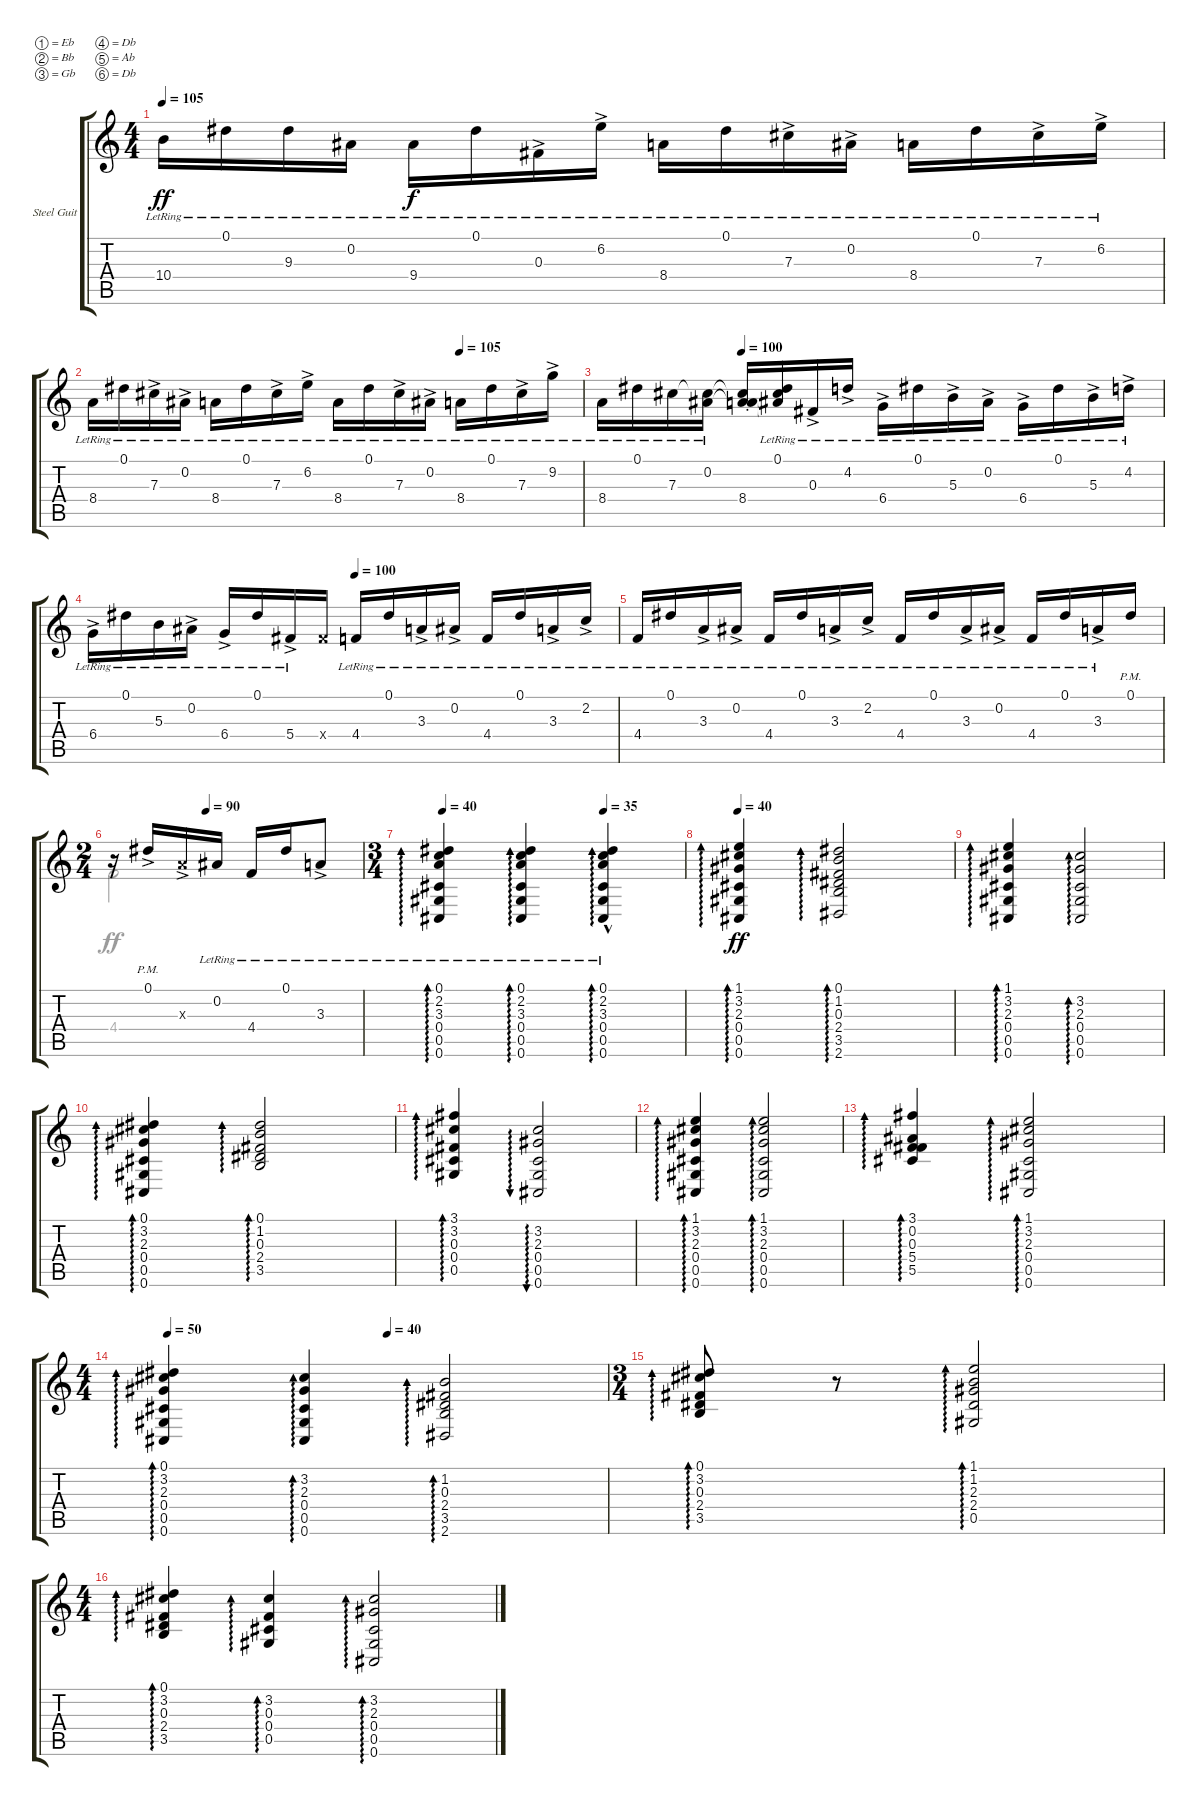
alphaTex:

\bracketExtendMode groupsimilarinstruments
\firstSystemTrackNameOrientation horizontal
\otherSystemsTrackNameOrientation horizontal
\track ("Steel Guitar" "Steel Guit") {instrument acousticguitarsteel}
\staff {score tabs}
\tuning (Eb4 Bb3 Gb3 Db3 Ab2 Db2)
\voice
\ts (4 4)
\tempo 105
\clef g2
\ks aminor
10.4{lr}.16{dy ff} 0.1{lr}.16 9.3{lr}.16 0.2{lr}.16 9.4{lr}.16{dy f} 0.1{lr}.16 0.3{ac lr}.16 6.2{ac lr}.16 8.4{lr}.16 0.1{lr}.16 7.3{ac lr}.16 0.2{ac lr}.16 8.4{lr}.16 0.1{lr}.16 7.3{ac lr}.16 6.2{ac lr}.16 |
\tempo (105 0.75)
\scale
0.415602 8.4{lr}.16 0.1{lr}.16 7.3{ac lr}.16 0.2{ac lr}.16 8.4{lr}.16 0.1{lr}.16 7.3{ac lr}.16 6.2{ac lr}.16 8.4{lr}.16 0.1{lr}.16 7.3{ac lr}.16 0.2{ac lr}.16 8.4{lr}.16 0.1{lr}.16 7.3{ac lr}.16 9.2{ac lr}.16 |
\tempo (100 0.25)
\scale
0.584381 8.4{lr}.16 0.1{lr}.16 7.3{lr}.16 (7.3{lr t} 0.2{lr}).16 (7.3{st t} 0.2{st t} 8.4{st}).16 (0.1{lr} 7.3{lr t} 0.2{lr t}).16 0.3{ac lr}.16 4.2{ac lr}.16 6.4{ac lr}.16 0.1{lr}.16 5.3{ac lr}.16 0.2{ac lr}.16 6.4{ac lr}.16 0.1{lr}.16 5.3{ac lr}.16 4.2{ac lr}.16 |
\tempo (100 0.5)
6.4{ac lr}.16 0.1{lr}.16 5.3{lr}.16 0.2{ac lr}.16 6.4{ac lr}.16 0.1{lr}.16 5.4{ac lr}.16 5.4{x}.16 4.4{lr}.16 0.1{lr}.16 3.3{ac lr}.16 0.2{ac lr}.16 4.4{lr}.16 0.1{lr}.16 3.3{ac lr}.16 2.2{ac lr}.16 |
4.4{lr}.16 0.1{lr}.16 3.3{ac lr}.16 0.2{ac lr}.16 4.4{lr}.16 0.1{lr}.16 3.3{ac lr}.16 2.2{ac lr}.16 4.4{lr}.16 0.1{lr}.16 3.3{ac lr}.16 0.2{ac lr}.16 4.4{lr}.16 0.1{lr}.16 3.3{ac lr}.16 0.1{pm}.16 |
\ts (2 4)
\tempo (90 0.375)
r.16 0.1{ac pm}.16 3.3{ac x}.16 0.2{lr}.16 4.4{lr}.16 0.1{lr}.16 3.3{ac lr}.8 |
\ts (3 4)
\tempo 40
\tempo (35 0.666667)
(0.1{lr} 2.2{lr} 3.3{lr} 0.4{lr} 0.5{lr} 0.6{lr}).4{ad 0} (0.1{lr} 2.2{lr} 3.3{lr} 0.4{lr} 0.5{lr} 0.6{lr}).4{ad 0} (0.1{hac lr} 2.2{hac lr} 3.3{hac lr} 0.4{hac lr} 0.5{hac lr} 0.6{hac lr}).4{ad 0} |
\tempo 40
(1.1 3.2 2.3 0.4 0.5 0.6).4{ad 0 dy ff} (0.1 1.2 0.3 2.4 3.5 2.6).2{ad 0} |
(1.1 3.2 2.3 0.4 0.5 0.6).4{ad 0} (3.2 2.3 0.4 0.5 0.6).2{ad 0} |
(0.1 3.2 2.3 0.4 0.5 0.6).4{ad 0} (0.1 1.2 0.3 2.4 3.5).2{ad 0} |
(3.2 0.3 0.4 0.5 3.1).4{ad 0} (3.2 2.3 0.4 0.5 0.6).2{au 0} |
(1.1 3.2 2.3 0.4 0.5 0.6).4{ad 0} (1.1 3.2 2.3 0.4 0.5 0.6).2{ad 0} |
(3.1 0.2 0.3 5.4 5.5).4{ad 0} (1.1 3.2 2.3 0.4 0.5 0.6).2{ad 0} |
\ts (4 4)
\tempo 50
\tempo (40 0.5)
(0.1 3.2 2.3 0.4 0.5 0.6).4{ad 0} (3.2 2.3 0.4 0.5 0.6).4{ad 0} (1.2 0.3 2.4 3.5 2.6).2{ad 0} |
\ts (3 4)
(3.5 2.4 3.2 0.1 0.3).8{ad 0} r.8 (0.5 2.4 2.3 1.2 1.1).2{ad 0} |
\ts (4 4)
(3.5 2.4 3.2 0.1 0.3).4{ad 0} (0.5 0.4 0.3 3.2).4{ad 0} (0.5 0.4 2.3 3.2 0.6).2{ad 0}
\voice
\clef g2
\ottava regular
\simile none
\ks aminor
|
\scale
0.415602 |
\scale
0.584381 |
|
|
4.4.2 |
|
|
|
|
|
|
|
|
|
